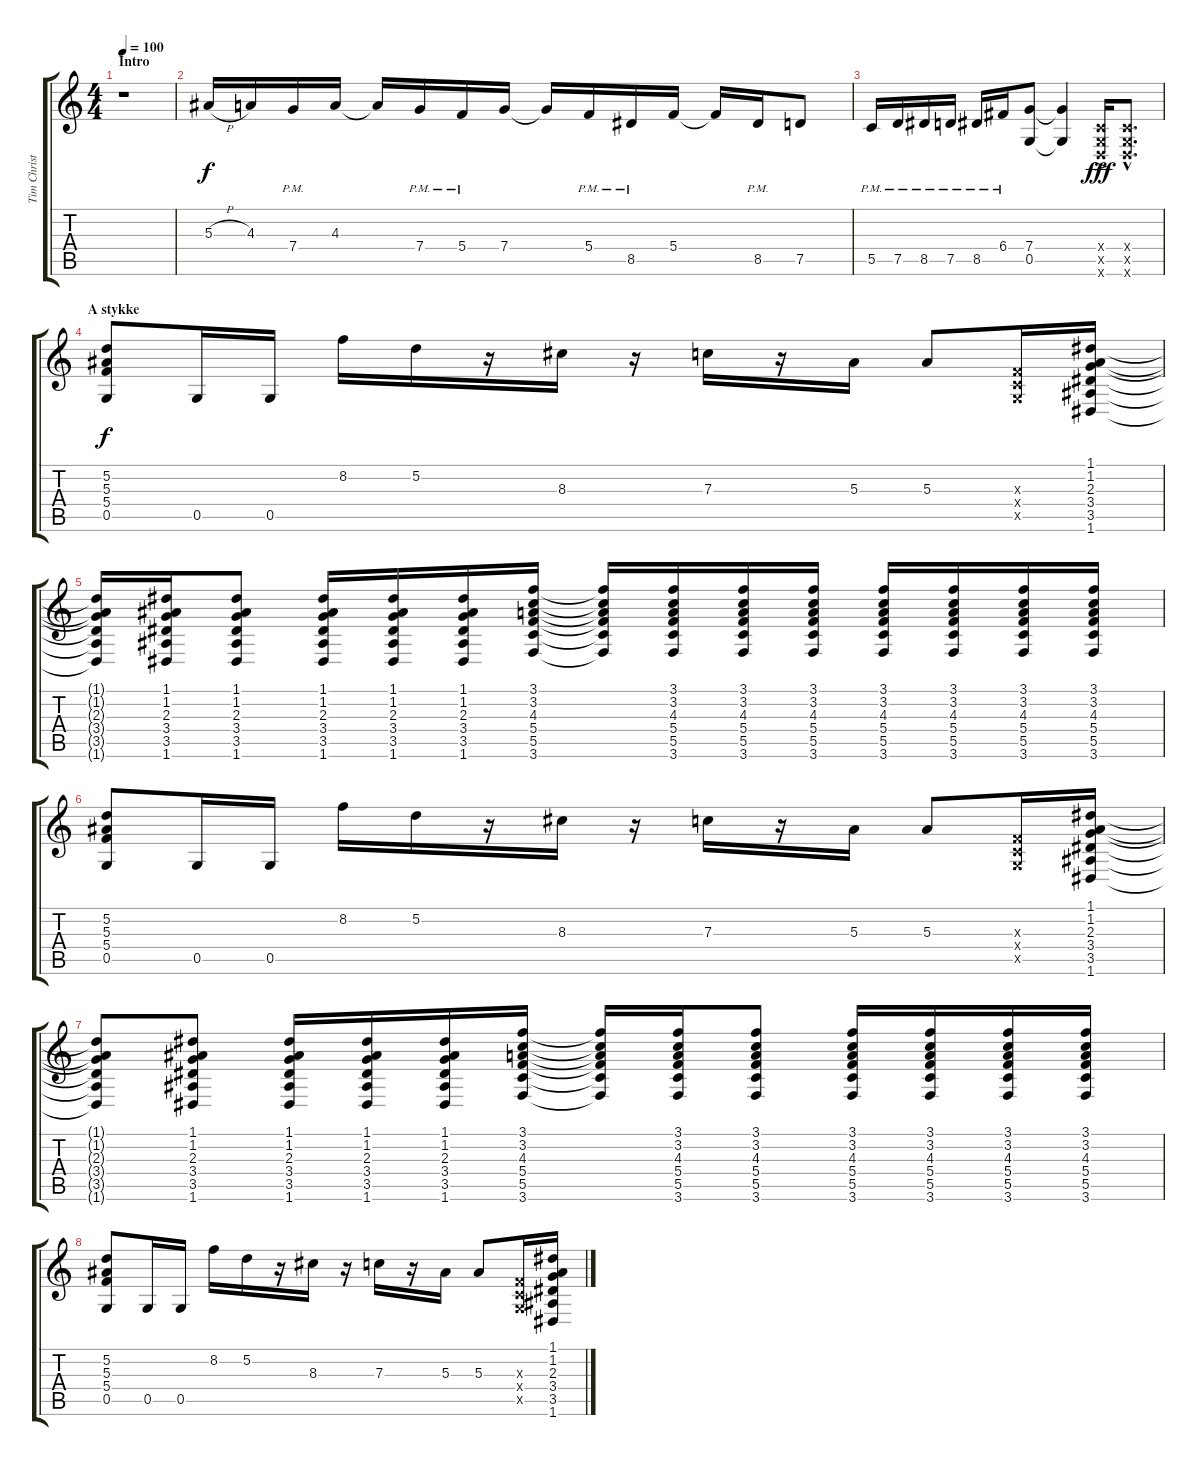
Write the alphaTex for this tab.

\track ("Tim Christensen (Guitar Distortion)" "Tim Christ") {instrument distortionguitar}
\staff {score tabs}
\tuning (D4 A3 F3 C3 G2 D2) {hide}
\ts (4 4)
\section ("" "Intro")
\tempo 100
\clef g2
\ks c
r.1{dy f instrument distortionguitar} |
5.3{h}.16 4.3.16 7.4{pm}.16 4.3.16 4.3{t}.16 7.4{pm}.16 5.4{pm}.16 7.4.16 7.4{t}.16 5.4{pm}.16 8.5{pm}.16 5.4.16 5.4{t}.16 8.5{pm}.16 7.5.8 |
5.5{pm}.16 7.5{pm}.16 8.5{pm}.16 7.5{pm}.16 8.5{pm}.16 6.4{pm}.16 (7.4 0.5).8 (7.4{t} 0.5{t}).4 (0.4{x} 0.5{x} 0.6{ac x}).16{dy fff} (0.4{hac x} 0.5{hac x} 0.6{hac x}).8{d} |
\section ("" "A stykke")
(5.2 5.3 5.4 0.5).8{dy f} 0.5.16 0.5.16 8.2.16 5.2.16 r.16 8.3.16 r.16 7.3.16 r.16 5.3.16 5.3.8 (0.3{x} 0.4{x} 0.5{x}).16 (1.1 1.2 2.3 3.4 3.5 1.6).16 |
(1.1{t} 1.2{t} 2.3{t} 3.4{t} 3.5{t} 1.6{t}).16 (1.1 1.2 2.3 3.4 3.5 1.6).16 (1.1 1.2 2.3 3.4 3.5 1.6).8 (1.1 1.2 2.3 3.4 3.5 1.6).16 (1.1 1.2 2.3 3.4 3.5 1.6).16 (1.1 1.2 2.3 3.4 3.5 1.6).16 (3.1 3.2 4.3 5.4 5.5 3.6).16 (3.1{t} 3.2{t} 4.3{t} 5.4{t} 5.5{t} 3.6{t}).16 (3.1 3.2 4.3 5.4 5.5 3.6).16 (3.1 3.2 4.3 5.4 5.5 3.6).16 (3.1 3.2 4.3 5.4 5.5 3.6).16 (3.1 3.2 4.3 5.4 5.5 3.6).16 (3.1 3.2 4.3 5.4 5.5 3.6).16 (3.1 3.2 4.3 5.4 5.5 3.6).16 (3.1 3.2 4.3 5.4 5.5 3.6).16 |
(5.2 5.3 5.4 0.5).8 0.5.16 0.5.16 8.2.16 5.2.16 r.16 8.3.16 r.16 7.3.16 r.16 5.3.16 5.3.8 (0.3{x} 0.4{x} 0.5{x}).16 (1.1 1.2 2.3 3.4 3.5 1.6).16 |
(1.1{t} 1.2{t} 2.3{t} 3.4{t} 3.5{t} 1.6{t}).8 (1.1 1.2 2.3 3.4 3.5 1.6).8 (1.1 1.2 2.3 3.4 3.5 1.6).16 (1.1 1.2 2.3 3.4 3.5 1.6).16 (1.1 1.2 2.3 3.4 3.5 1.6).16 (3.1 3.2 4.3 5.4 5.5 3.6).16 (3.1{t} 3.2{t} 4.3{t} 5.4{t} 5.5{t} 3.6{t}).16 (3.1 3.2 4.3 5.4 5.5 3.6).16 (3.1 3.2 4.3 5.4 5.5 3.6).8 (3.1 3.2 4.3 5.4 5.5 3.6).16 (3.1 3.2 4.3 5.4 5.5 3.6).16 (3.1 3.2 4.3 5.4 5.5 3.6).16 (3.1 3.2 4.3 5.4 5.5 3.6).16 |
(5.2 5.3 5.4 0.5).8 0.5.16 0.5.16 8.2.16 5.2.16 r.16 8.3.16 r.16 7.3.16 r.16 5.3.16 5.3.8 (0.3{x} 0.4{x} 0.5{x}).16 (1.1 1.2 2.3 3.4 3.5 1.6).16
